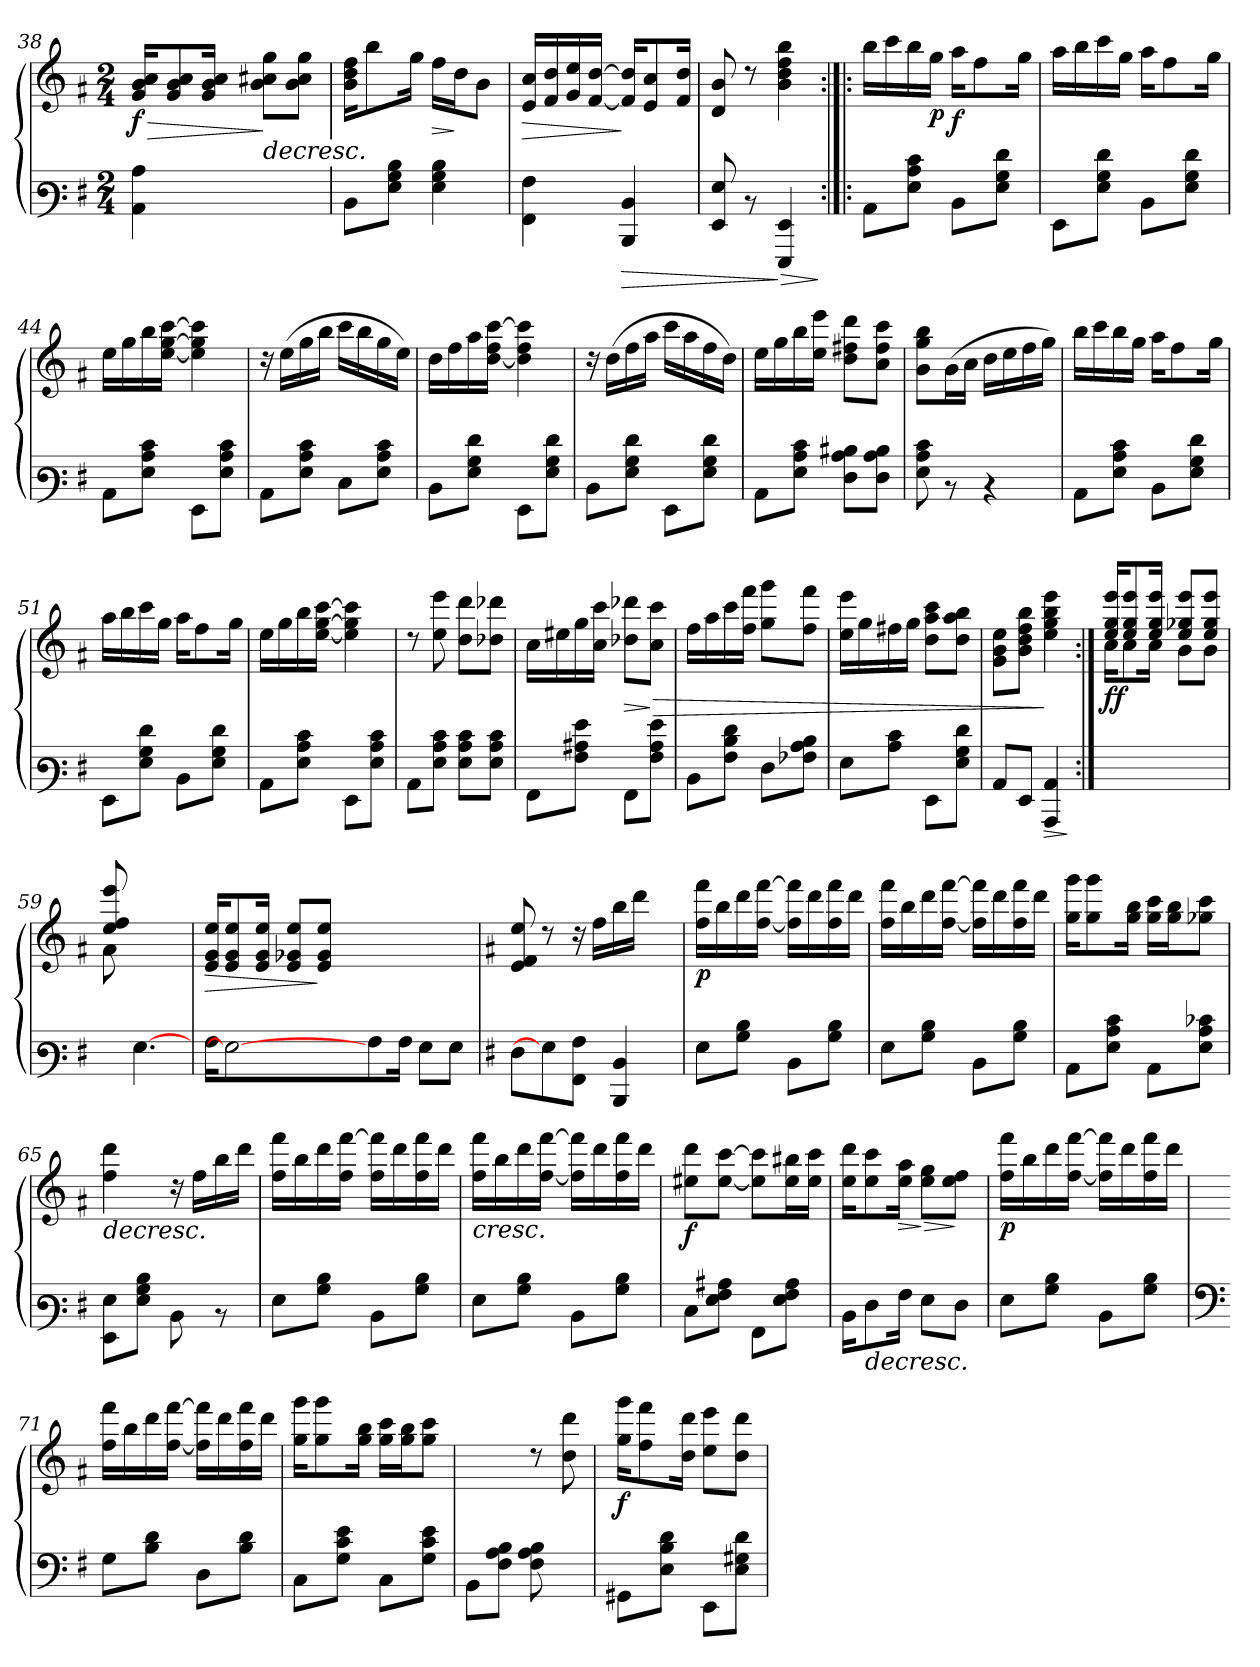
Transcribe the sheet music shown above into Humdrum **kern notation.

**kern	**kern	**dynam
*part1	*part1	*part1
*staff2	*staff1	*staff1/2
*clefF3	*clefG3	*
*k[f#]	*k[f#]	*
*M2/4	*M2/4	*
=38	=38	=38
!	!	!LO:HP:b
!	!	!LO:DY:n=1:b
4C\ 4c\	16e/ 16g/ 16a/KL	> f
.	8e/ 8g/ 8a/	.
.	16e/ 16g/ 16a/Jk	.
!	!	!LO:HP:n=1:b
4ryy	8g\ 8a#X\ 8ee\L	] >
.	8g\ 8a#\ 8ee\J	.
=39	=39	=39
8D\L	16g\ 16b\ 16dd\KL	.
.	8gg\	.
8G\ 8B\ 8d\J	.	.
.	16ee\Jk	.
!	!	!LO:HP:b
4G\ 4B\ 4d\	16dd\LL	>
.	16b\J	] ]
.	8g\J	.
=40	=40	=40
!	!	!LO:HP:b
4AA\ 4A\	16c/ 16a/LL	>
.	16d/ 16b/	.
.	16e/ 16cc/	.
.	[<16d/ [>16b/JJ	.
!	!	!LO:HP:n=1:b=2
4DD/ 4D/	16d/] 16b/]KL	] >
.	8c/ 8a/	.
.	16d/ 16b/Jk	.
!!LO:LB:g=z
=41	=41	=41
8GG/ 8G/	8B/ 8g/	.
8rD	8rb	.
!	!	!LO:HP:n=1:b=2
4GGG/ 4GG/	4g\ 4b\ 4dd\ 4gg\	] > ] ]
=42:|!|:	=42:|!|:	=42:|!|:
8C\L	16gg\LL	.
.	16aa\	.
8G\ 8c\ 8e\J	16gg\	.
!	!	!LO:DY:b
.	16ee\JJ	p
!	!	!LO:DY:b
8D\L	16ff#\KL	f
.	8dd\	.
8G\ 8B\ 8f#\J	.	.
.	16ee\Jk	.
=43	=43	=43
8GG\L	16ff#\LL	.
.	16gg\	.
8G\ 8B\ 8f#\J	16aa\	.
.	16ee\JJ	.
8D\L	16ff#\KL	.
.	8dd\	.
8G\ 8B\ 8f#\J	.	.
.	16ee\Jk	.
=44	=44	=44
8C\L	16cc\LL	.
.	16ee\	.
8G\ 8c\ 8e\J	16gg\	.
.	[<16cc\ [>16ee\ [>16aa\JJ	.
8GG\L	4cc\] 4ee\] 4aa\]	.
8G\ 8c\ 8e\J	.	.
=45	=45	=45
8C\L	16ra	.
.	(>16cc\LL	.
8G\ 8c\ 8e\J	16ee\	.
.	16gg\JJ	.
8E\L	16aa\LL	.
.	16gg\	.
8G\ 8c\ 8e\J	16ee\	.
.	16cc\JJ)	.
!!LO:LB:g=z
=46	=46	=46
8D\L	16b\LL	.
.	16dd\	.
8G\ 8B\ 8f#\J	16ff#\	.
.	[<16b\ 16dd\ [>16aa\JJ	.
8GG\L	4b\] 4dd\ 4aa\]	.
8G\ 8B\ 8f#\J	.	.
=47	=47	=47
8D\L	16ra	.
.	(>16b\LL	.
8G\ 8B\ 8f#\J	16dd\	.
.	16ff#\JJ	.
8GG\L	16aa\LL	.
.	16ff#\	.
8G\ 8B\ 8f#\J	16dd\	.
.	16b\JJ)	.
=48	=48	=48
8C\L	16cc\LL	.
.	16ee\	.
8G\ 8c\ 8e\J	16gg\	.
.	16cc\ 16ccc\JJ	.
8F#\ 8c\ 8d#X\L	8b\ 8dd#X\ 8bb\L	.
8F#\ 8c\ 8d#\J	8a\ 8dd#\ 8aa\J	.
=49	=49	=49
8G\ 8c\ 8e\	8g\ 8ee\ 8gg\L	.
8rD	(>16g\L	.
.	16a\JJ	.
4rD	16b\LL	.
.	16cc\	.
.	16dd\	.
.	16ee\JJ)	.
=50	=50	=50
8C\L	16gg\LL	.
.	16aa\	.
8G\ 8c\ 8e\J	16gg\	.
.	16ee\JJ	.
8D\L	16ff#\KL	.
.	8dd\	.
8G\ 8B\ 8f#\J	.	.
.	16ee\Jk	.
!!LO:LB:g=z
=51	=51	=51
8GG\L	16ff#\LL	.
.	16gg\	.
8G\ 8B\ 8f#\J	16aa\	.
.	16ee\JJ	.
8D\L	16ff#\KL	.
.	8dd\	.
8G\ 8B\ 8f#\J	.	.
.	16ee\Jk	.
=52	=52	=52
8C\L	16cc\LL	.
.	16ee\	.
8G\ 8c\ 8e\J	16gg\	.
.	[<16cc\ [>16ee\ [>16aa\JJ	.
8GG\L	4cc\] 4ee\] 4aa\]	.
8G\ 8c\ 8e\J	.	.
=53	=53	=53
8C\L	8rb	.
8G\ 8c\ 8e\J	8cc\ 8ccc\	.
8G\ 8c\ 8e\L	8b\ 8bb\L	.
8G\ 8c\ 8e\J	8b-X\ 8bb-X\J	.
=54	=54	=54
8AA\L	16a\LL	.
.	16cc#X\	.
8A\ 8c#X\ 8g\J	16ee\	.
.	16a\ 16aa\JJ	.
!	!	!LO:HP:n=1:b
8AA\L	8b-X\ 8bb-X\L	] >
!	!	!LO:HP:n=1:b
8A\ 8c#\ 8g\J	8a\ 8aa\J	] >
=55	=55	=55
8D\L	16dd\LL	.
.	16ff#\	.
8A\ 8d\ 8f#\J	16aa\	.
.	16dd\ 16ddd\JJ	.
8F#\L	8ee\ 8eee\L	.
8A-X\ 8c\ 8d\J	8dd\ 8ddd\J	.
!!LO:LB:g=z
=56	=56	=56
8G\L	16cc\ 16ccc\LL	.
.	16ee\	.
8c\ 8e\J	16dd#X\	.
.	16ee\JJ	.
8GG\L	8b\ 8ff#\ 8aa\L	.
8G\ 8B\ 8f#\J	8b\ 8ff#\ 8gg\J	.
=57	=57	=57
8C/L	8e\ 8g\ 8cc\L	.
8GG/J	8g\ 8b\ 8dd\ 8gg\J	.
!	!	!LO:HP:n=1:b=2
4CC/ 4C/	4cc\ 4ee\ 4gg\ 4ccc\	] > ] ]
=58:|!	=58:|!	=58:|!
*	*^	*
!	!	!	!LO:DY:b
!	!	!	!LO:DY:n=1:b
2ryy	16cc/ 16ee/ 16ccc/KL	16a\KL	f f
.	8cc/ 8ee/ 8ccc/	8a\	.
.	16cc/ 16ee/ 16ccc/Jk	16a\Jk	.
.	8cc/ 8ee-X/ 8ccc/L	8g\L	.
.	8cc/ 8ee-/ 8ccc/J	8g\J	.
=59	=59	=59	=59
8ryy	8cc/ 8dd/ 8ccc/L	8f#\	.
[4.G	4.ryy	4.ryy	.
=60	=60	=60	=60
!	!	!	!LO:HP:b
*	*v	*v	*
16A\KL	16c/ 16e/ 16cc/KL	>
2G_	8c/ 8e/ 8cc/	.
.	16c/ 16e/ 16cc/Jk	.
.	8c/ 8e-X/ 8cc/L	.
.	8c/ 8e-/ 8cc/J	]
.	2ryy	.
8A\	.	.
16A\Jk	.	.
8G\L	.	.
8G\J	.	.
!!LO:PB:g=z
=61	=61	=61
*k[f#]	*k[f#]	*
8F#\L	8c/ 8d/ 8cc/	.
8G]	8rb	.
8AA\ 8A\J	16ra	.
.	16dd\LL	.
4DD/ 4D/	16gg\	]
.	16bb\JJ	.
.	8ryy	.
=62	=62	=62
!	!	!LO:DY:b
8G\L	16dd\ 16ddd\LL	p
.	16gg\	.
8B\ 8d\J	16bb\	.
.	[<16dd\ [>16ddd\JJ	.
8D\L	16dd\] 16ddd\]LL	.
.	16bb\	.
8B\ 8d\J	16dd\ 16ddd\	.
.	16bb\JJ	.
=63	=63	=63
8G\L	16dd\ 16ddd\LL	.
.	16gg\	.
8B\ 8d\J	16bb\	.
.	[<16dd\ [>16ddd\JJ	.
8D\L	16dd\] 16ddd\]LL	.
.	16bb\	.
8B\ 8d\J	16dd\ 16ddd\	.
.	16bb\JJ	.
=64	=64	=64
8C\L	16ee\ 16eee\KL	.
.	8ee\ 8eee\	.
8G\ 8c\ 8e\J	.	.
.	16ee\ 16gg\Jk	.
8C\L	16ee\ 16aa\LL	.
.	16ee\ 16gg\J	.
8G\ 8c\ 8e-X\J	8ee-X\ 8aa\J	.
=65	=65	=65
!	!	!LO:HP:b
8GG\ 8G\L	4dd\ 4bb\	>
8G\ 8B\ 8d\J	.	.
8D\	16ra	.
.	16dd\LL	.
8rD	16gg\	.
.	16bb\JJ	.
!!LO:LB:g=z
=66	=66	=66
8G\L	16dd\ 16ddd\LL	.
.	16gg\	.
8B\ 8d\J	16bb\	.
.	16dd\ [>16ddd\JJ	.
8D\L	16dd\ 16ddd\]LL	.
.	16bb\	.
8B\ 8d\J	16dd\ 16ddd\	.
.	16bb\JJ	.
=67	=67	=67
!	!	!LO:HP:b
8G\L	16dd\ 16ddd\LL	<
.	16gg\	.
8B\ 8d\J	16bb\	.
.	[<16dd\ [>16ddd\JJ	.
8D\L	16dd\] 16ddd\]LL	.
.	16bb\	.
8B\ 8d\J	16dd\ 16ddd\	.
.	16bb\JJ	]
=68	=68	=68
!	!	!LO:DY:b
8E\L	8cc#X\ 8bb\L	f
8G\ 8A\ 8c#X\J	[<8cc#\ [>8aa\J	.
8AA\L	8cc#\] 8aa\]L	.
8G\ 8A\ 8c#\J	16cc#\ 16gg#X\L	.
.	16cc#\ 16aa\JJ	.
=69	=69	=69
16D\KL	16cc\ 16bb\KL	.
!	!	!LO:HP:n=1:b=2
8F#\	8cc\ 8aa\	] >
!	!	!LO:HP:b
16A\Jk	16cc\ 16ff#\Jk	>
!	!	!LO:HP:n=1:b
!	!	!LO:HP:n=1:b
!	!	!LO:HP:n=1:b
8G\L	8cc\ 8ee\L	[ ] > > >
8F#\J	8cc\ 8dd\J	]
.	.	]
=70	=70	=70
!	!	!LO:DY:b
8G\L	16dd\ 16ddd\LL	p
.	16gg\	.
8B\ 8d\J	16bb\	.
.	[<16dd\ [>16ddd\JJ	.
8D\L	16dd\] 16ddd\]LL	.
.	16bb\	.
8B\ 8d\J	16dd\ 16ddd\	.
.	16bb\JJ	.
!!LO:LB:g=z
=71	=71	=71
*clefF4	*	*
8G\L	16dd\ 16ddd\LL	.
.	16gg\	.
8B\ 8d\J	16bb\	.
.	[<16dd\ [>16ddd\JJ	.
8D\L	16dd\] 16ddd\]LL	.
.	16bb\	.
8B\ 8d\J	16dd\ 16ddd\	.
.	16bb\JJ	.
=72	=72	=72
8C\L	16ee\ 16eee\KL	.
.	8ee\ 8eee\	.
8G\ 8c\ 8e\J	.	.
.	16ee\ 16gg\Jk	.
8C\L	16ee\ 16aa\LL	.
.	16ee\ 16gg\J	.
8G\ 8c\ 8e\J	8ee\ 8aa\J	.
=73	=73	=73
8BB\L	4ryy	.
8F#\ 8A\ 8B\J	.	.
8F#\ 8A\ 8B\	8rb	.
8ryy	8b\ 8bb\	]
=74	=74	=74
!	!	!LO:DY:b
8GG#X\L	16ee\ 16eee\KL	f
.	8dd\ 8ddd\	.
8E\ 8B\ 8d\J	.	.
.	16b\ 16bb\Jk	.
8EE\L	8cc\ 8ccc\L	.
8E\ 8G#X\ 8d\J	8b\ 8bb\J	.
=	=	=
*-	*-	*-
